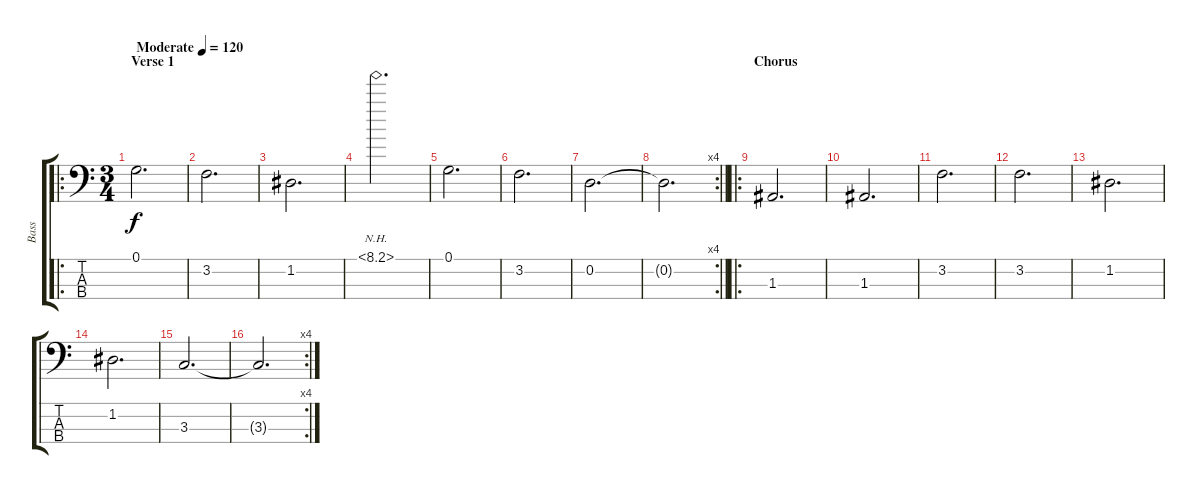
\track ("Bass" "Bass") {instrument electricbassfinger}
\staff {score tabs}
\tuning (G2 D2 A1 E1) {hide}
\ro
\ts (3 4)
\section ("" "Verse 1")
\tempo (120 "Moderate")
\clef f4
\ks c
0.1.2{d dy f instrument electricbassfinger} |
3.2.2{d} |
1.2.2{d} |
8.1{nh}.2{d} |
0.1.2{d} |
3.2.2{d} |
0.2.2{d} |
\rc 4
\barLineRight lightlight
0.2{t}.2{d} |
\ro
\section ("" "Chorus")
1.3.2{d} |
1.3.2{d} |
3.2.2{d} |
3.2.2{d} |
1.2.2{d} |
1.2.2{d} |
3.3.2{d} |
\rc 4
3.3{t}.2{d}
